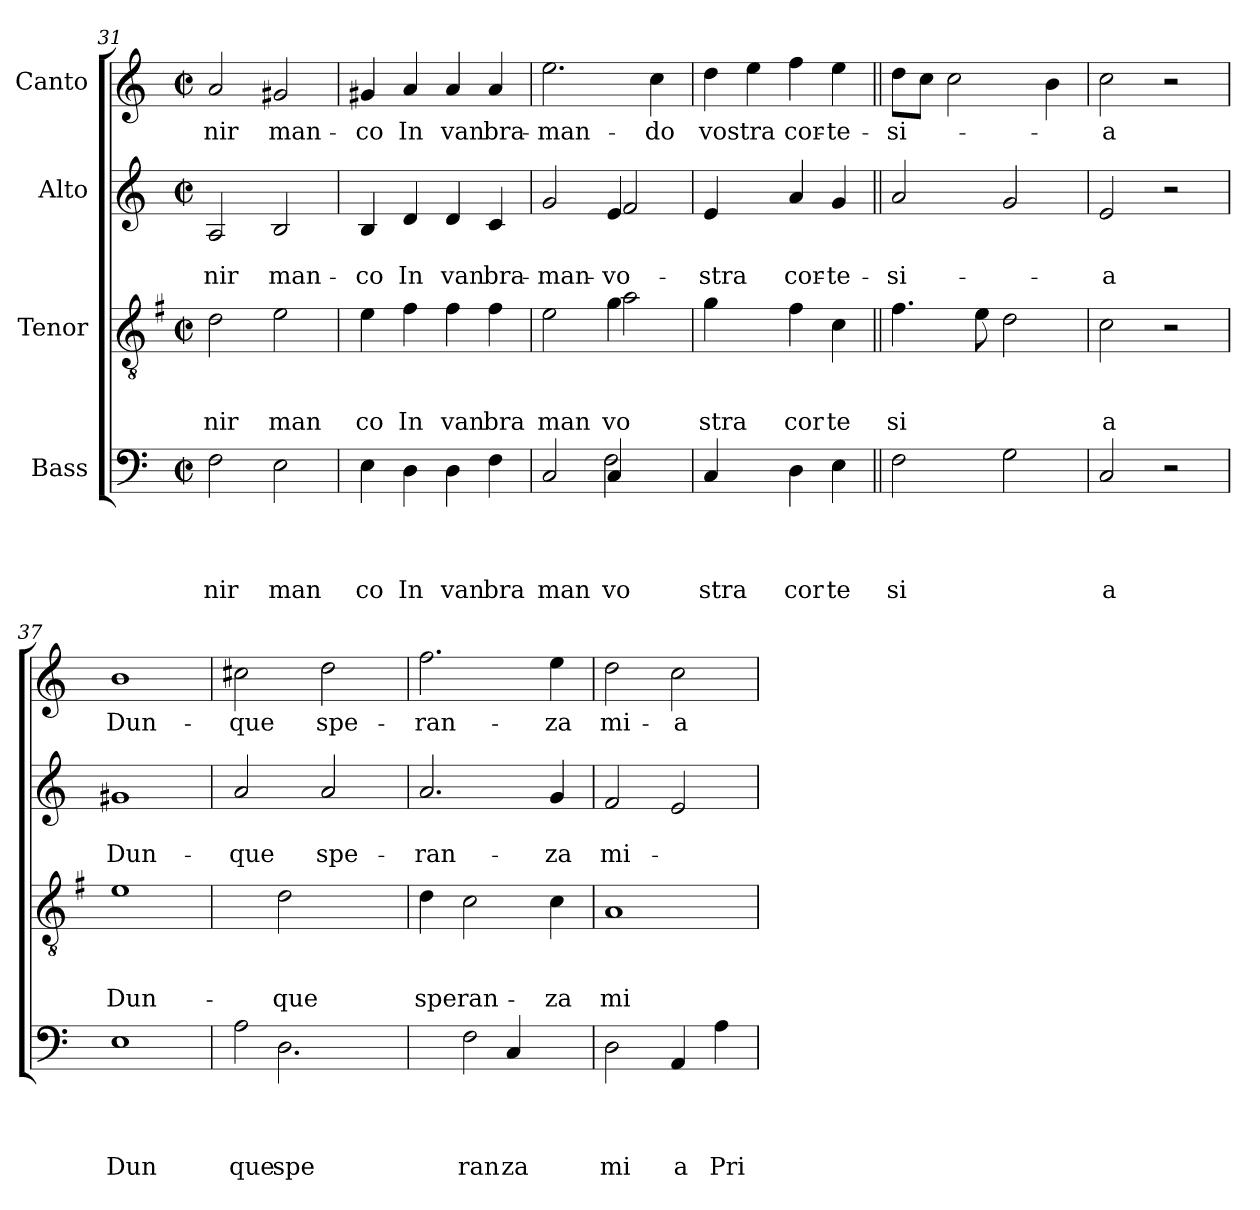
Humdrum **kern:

**kern	**text	**text	**text	**text	**kern	**text	**text	**text	**kern	**text	**text	**kern	**text
*part4	*part4	*part4	*part4	*part4	*part3	*part3	*part3	*part3	*part2	*part2	*part2	*part1	*part1
*staff4	*staff4	*staff4	*staff4	*staff4	*staff3	*staff3	*staff3	*staff3	*staff2	*staff2	*staff2	*staff1	*staff1
*I"Bass	*	*	*	*	*I"Tenor	*	*	*	*I"Alto	*	*	*I"Canto	*
*clefF4	*	*	*	*	*clefGv2	*	*	*	*clefG2	*	*	*clefG2	*
*	*	*	*	*	*ITrd-3c-5	*	*	*	*	*	*	*	*
*k[]	*	*	*	*	*k[]	*	*	*	*k[]	*	*	*k[]	*
*C:	*	*	*	*	*C:	*	*	*	*C:	*	*	*C:	*
*M2/2	*	*	*	*	*M2/2	*	*	*	*M2/2	*	*	*M2/2	*
*met(c|)	*	*	*	*	*met(c|)	*	*	*	*met(c|)	*	*	*met(c|)	*
=31	=31	=31	=31	=31	=31	=31	=31	=31	=31	=31	=31	=31	=31
!	!	!	!	!LO:LY:b	!	!	!	!LO:LY:b	!	!	!LO:LY:b	!	!LO:LY:b
2F\	.	.	.	nir	2g\	.	.	nir	2A/	.	-nir	2a/	-nir
!	!	!	!	!LO:LY:b	!	!	!	!LO:LY:b	!	!	!LO:LY:b	!	!LO:LY:b
2E\	.	.	.	man	2a\	.	.	man	2B/	.	man-	2g#X/	man-
=32	=32	=32	=32	=32	=32	=32	=32	=32	=32	=32	=32	=32	=32
!	!	!	!	!LO:LY:b	!	!	!	!LO:LY:b	!	!	!LO:LY:b	!	!LO:LY:b
4E\	.	.	.	co	4a\	.	.	co	4B/	.	-co	4g#X/	-co
!	!	!	!	!LO:LY:b	!	!	!	!LO:LY:b	!	!	!LO:LY:b	!	!LO:LY:b
4D\	.	.	.	In	4b\	.	.	In	4d/	.	In	4a/	In
!	!	!	!	!LO:LY:b	!	!	!	!LO:LY:b	!	!	!LO:LY:b	!	!LO:LY:b
4D\	.	.	.	van	4b\	.	.	van	4d/	.	van	4a/	van
!	!	!	!	!LO:LY:b	!	!	!	!LO:LY:b	!	!	!LO:LY:b	!	!LO:LY:b
4F\	.	.	.	bra	4b\	.	.	bra	4c/	.	bra-	4a/	bra-
=33	=33	=33	=33	=33	=33	=33	=33	=33	=33	=33	=33	=33	=33
!	!	!	!	!LO:LY:b	!	!	!	!LO:LY:b	!	!	!LO:LY:b	!	!LO:LY:b
*^	*	*	*	*	*^	*	*	*	*^	*	*	*	*
2C/	2ryy	.	.	.	man	2a\	2ryy	.	.	man	2g/	2ryy	.	-man-	2.ee\	-man-
!	!	!	!	!	!LO:LY:b	!	!	!	!	!	!	!	!	!	!	!
!	!	!	!	!	!LO:LY:b	!	!	!	!	!LO:LY:b	!	!	!	!	!	!
!	!	!	!	!	!	!	!	!	!	!LO:LY:b	!	!	!	!LO:LY:b	!	!
!	!	!	!	!	!	!	!	!	!	!	!	!	!	!LO:LY:b	!	!
4C/	2F\	.	.	.	vo	4cc\	2dd\	.	.	vo	4e/	2f/	.	vo-	.	.
!	!	!	!	!	!	!	!	!	!	!	!	!	!	!	!	!LO:LY:b
4ryy	.	.	.	.	.	4ryy	.	.	.	.	4ryy	.	.	.	4cc\	-do
*v	*v	*	*	*	*	*	*	*	*	*	*v	*v	*	*	*	*
*	*	*	*	*	*v	*v	*	*	*	*	*	*	*	*
=34	=34	=34	=34	=34	=34	=34	=34	=34	=34	=34	=34	=34	=34
!	!	!	!	!LO:LY:b	!	!	!	!LO:LY:b	!	!	!LO:LY:b	!	!LO:LY:b
4C/	.	.	.	stra	4cc\	.	.	stra	4e/	.	-stra	4dd\	vostra
4ryy	.	.	.	.	4ryy	.	.	.	4ryy	.	.	4ee\	.
!	!	!	!	!LO:LY:b	!	!	!	!LO:LY:b	!	!	!LO:LY:b	!	!LO:LY:b
4D\	.	.	.	cor	4b\	.	.	cor	4a/	.	cor-	4ff\	cor-
!	!	!	!	!LO:LY:b	!	!	!	!LO:LY:b	!	!	!LO:LY:b	!	!LO:LY:b
4E\	.	.	.	te	4f\	.	.	te	4g/	.	-te-	4ee\	-te-
=35||	=35||	=35||	=35||	=35||	=35||	=35||	=35||	=35||	=35||	=35||	=35||	=35||	=35||
!	!	!	!	!LO:LY:b	!	!	!	!LO:LY:b	!	!	!LO:LY:b	!	!LO:LY:b
2F\	.	.	.	si	4.b\	.	.	si	2a/	.	-si-	8dd\L	-si-
.	.	.	.	.	.	.	.	.	.	.	.	8cc\J	.
.	.	.	.	.	.	.	.	.	.	.	.	2cc\	.
.	.	.	.	.	8a\	.	.	.	.	.	.	.	.
2G\	.	.	.	.	2g\	.	.	.	2g/	.	.	.	.
.	.	.	.	.	.	.	.	.	.	.	.	4b\	.
!!LO:LB:g=z
=36	=36	=36	=36	=36	=36	=36	=36	=36	=36	=36	=36	=36	=36
!	!	!	!	!LO:LY:b	!	!	!	!LO:LY:b	!	!	!LO:LY:b	!	!LO:LY:b
2C/	.	.	.	a	2f\	.	.	a	2e/	.	-a	2cc\	-a
2r	.	.	.	.	2r	.	.	.	2r	.	.	2r	.
=37	=37	=37	=37	=37	=37	=37	=37	=37	=37	=37	=37	=37	=37
!	!	!	!	!LO:LY:b	!	!	!	!LO:LY:b	!	!	!LO:LY:b	!	!LO:LY:b
1E	.	.	.	Dun	1a	.	.	Dun-	1g#X	.	Dun-	1b	Dun-
=38	=38	=38	=38	=38	=38	=38	=38	=38	=38	=38	=38	=38	=38
!	!	!	!	!LO:LY:b	!	!	!	!	!	!	!LO:LY:b	!	!LO:LY:b
*^	*	*	*	*	*	*	*	*	*	*	*	*	*
2A\	4ryy	.	.	.	que	4ryy	.	.	.	2a/	.	-que	2cc#X\	-que
!	!	!	!	!	!LO:LY:b	!	!	!	!LO:LY:b	!	!	!	!	!
.	2.D\	.	.	.	spe	2g\	.	.	-que	.	.	.	.	.
!	!	!	!	!	!	!	!	!	!	!	!	!LO:LY:b	!	!LO:LY:b
2ryy	.	.	.	.	.	.	.	.	.	2a/	.	spe-	2dd\	spe-
.	.	.	.	.	.	4ryy	.	.	.	.	.	.	.	.
=39	=39	=39	=39	=39	=39	=39	=39	=39	=39	=39	=39	=39	=39	=39
!	!	!	!	!	!	!	!	!	!LO:LY:b	!	!	!LO:LY:b	!	!LO:LY:b
4ryy	2ryy	.	.	.	.	4g\	.	.	speran-	2.a/	.	-ran-	2.ff\	-ran-
!	!	!	!	!	!LO:LY:b	!	!	!	!	!	!	!	!	!
2F\	.	.	.	.	ran	2f\	.	.	.	.	.	.	.	.
!	!	!	!	!	!LO:LY:b	!	!	!	!	!	!	!	!	!
.	4C/	.	.	.	za	.	.	.	.	.	.	.	.	.
!	!	!	!	!	!	!	!	!	!LO:LY:b	!	!	!LO:LY:b	!	!LO:LY:b
4ryy	4ryy	.	.	.	.	4f\	.	.	-za	4g/	.	-za	4ee\	-za
=40	=40	=40	=40	=40	=40	=40	=40	=40	=40	=40	=40	=40	=40	=40
!	!	!	!	!	!LO:LY:b	!	!	!	!LO:LY:b	!	!	!LO:LY:b	!	!LO:LY:b
*v	*v	*	*	*	*	*	*	*	*	*	*	*	*	*
2D\	.	.	.	mi	1d	.	.	mi-	2f/	.	mi-	2dd\	mi-
!	!	!	!	!LO:LY:b	!	!	!	!	!	!	!	!	!LO:LY:b
4AA/	.	.	.	a	.	.	.	.	2e/	.	.	2cc\	-a
!	!	!	!	!LO:LY:b	!	!	!	!	!	!	!	!	!
4A\	.	.	.	Pri	.	.	.	.	.	.	.	.	.
=	=	=	=	=	=	=	=	=	=	=	=	=	=
*-	*-	*-	*-	*-	*-	*-	*-	*-	*-	*-	*-	*-	*-
